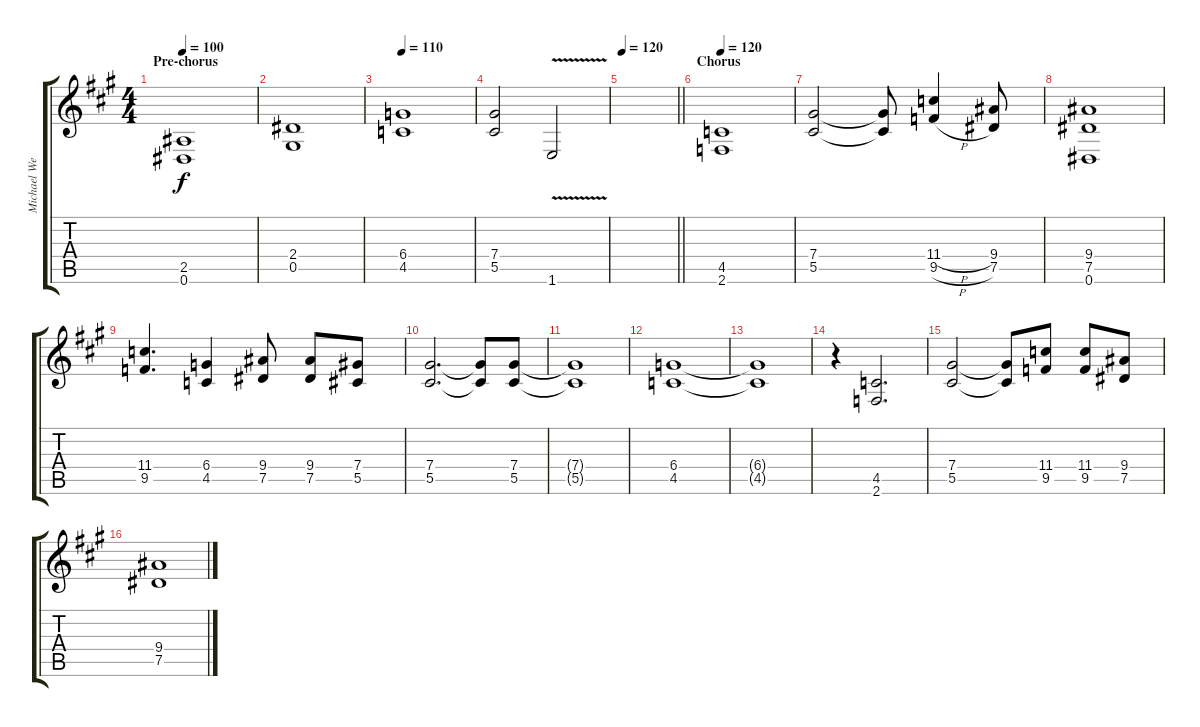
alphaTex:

\track ("Michael Weikath" "Michael We") {instrument distortionguitar}
\staff {score tabs}
\tuning (Eb4 Bb3 Gb3 Db3 Ab2 Eb2) {hide}
\ts (4 4)
\section ("" "Pre-chorus")
\tempo 100
\clef g2
\ks f#minor
(2.5 0.6).1{dy f} |
(2.4 0.5).1 |
\tempo 110
(6.4 4.5).1 |
(7.4 5.5).2 1.6{v}.2 |
\tempo 120
\barLineRight lightlight
|
\section ("" "Chorus")
\tempo 120
(4.5 2.6).1 |
(7.4 5.5).2 (7.4{t} 5.5{t}).8 (11.4{h} 9.5{h}).4 (9.4 7.5).8 |
(9.4 7.5 0.6).1 |
(11.4 9.5).4{d} (6.4 4.5).4 (9.4 7.5).8 (9.4 7.5).8 (7.4 5.5).8 |
(7.4 5.5).2{d} (7.4{t} 5.5{t}).8 (7.4 5.5).8 |
(7.4{t} 5.5{t}).1 |
(6.4 4.5).1 |
(6.4{t} 4.5{t}).1 |
r.4 (4.5 2.6).2{d} |
(7.4 5.5).2 (7.4{t} 5.5{t}).8 (11.4 9.5).8 (11.4 9.5).8 (9.4 7.5).8 |
(9.4 7.5).1
